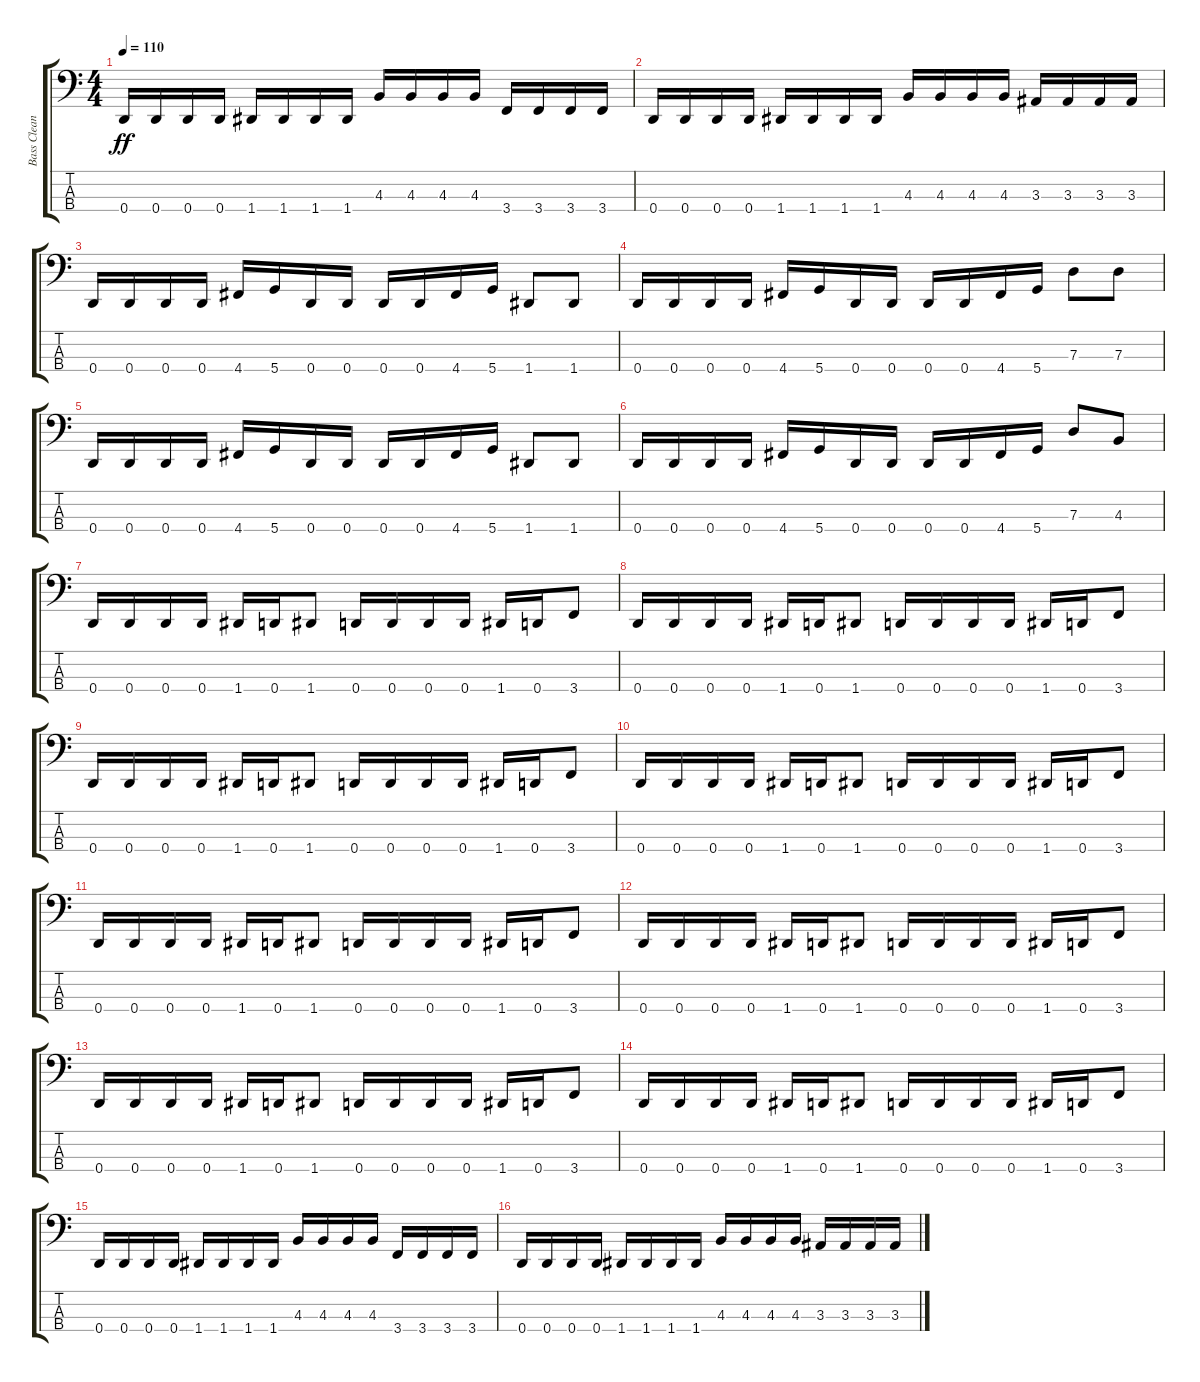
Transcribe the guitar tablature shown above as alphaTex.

\track ("Bass Clean" "Bass Clean") {instrument electricbasspick}
\staff {score tabs}
\tuning (F2 C2 G1 D1) {hide}
\ts (4 4)
\tempo 110
\clef f4
\ks c
0.4.16{dy ff} 0.4.16 0.4.16 0.4.16 1.4.16 1.4.16 1.4.16 1.4.16 4.3.16 4.3.16 4.3.16 4.3.16 3.4.16 3.4.16 3.4.16 3.4.16 |
0.4.16 0.4.16 0.4.16 0.4.16 1.4.16 1.4.16 1.4.16 1.4.16 4.3.16 4.3.16 4.3.16 4.3.16 3.3.16 3.3.16 3.3.16 3.3.16 |
0.4.16 0.4.16 0.4.16 0.4.16 4.4.16 5.4.16 0.4.16 0.4.16 0.4.16 0.4.16 4.4.16 5.4.16 1.4.8 1.4.8 |
0.4.16 0.4.16 0.4.16 0.4.16 4.4.16 5.4.16 0.4.16 0.4.16 0.4.16 0.4.16 4.4.16 5.4.16 7.3.8 7.3.8 |
0.4.16 0.4.16 0.4.16 0.4.16 4.4.16 5.4.16 0.4.16 0.4.16 0.4.16 0.4.16 4.4.16 5.4.16 1.4.8 1.4.8 |
0.4.16 0.4.16 0.4.16 0.4.16 4.4.16 5.4.16 0.4.16 0.4.16 0.4.16 0.4.16 4.4.16 5.4.16 7.3.8 4.3.8 |
0.4.16 0.4.16 0.4.16 0.4.16 1.4.16 0.4.16 1.4.8 0.4.16 0.4.16 0.4.16 0.4.16 1.4.16 0.4.16 3.4.8 |
0.4.16 0.4.16 0.4.16 0.4.16 1.4.16 0.4.16 1.4.8 0.4.16 0.4.16 0.4.16 0.4.16 1.4.16 0.4.16 3.4.8 |
0.4.16 0.4.16 0.4.16 0.4.16 1.4.16 0.4.16 1.4.8 0.4.16 0.4.16 0.4.16 0.4.16 1.4.16 0.4.16 3.4.8 |
0.4.16 0.4.16 0.4.16 0.4.16 1.4.16 0.4.16 1.4.8 0.4.16 0.4.16 0.4.16 0.4.16 1.4.16 0.4.16 3.4.8 |
0.4.16 0.4.16 0.4.16 0.4.16 1.4.16 0.4.16 1.4.8 0.4.16 0.4.16 0.4.16 0.4.16 1.4.16 0.4.16 3.4.8 |
0.4.16 0.4.16 0.4.16 0.4.16 1.4.16 0.4.16 1.4.8 0.4.16 0.4.16 0.4.16 0.4.16 1.4.16 0.4.16 3.4.8 |
0.4.16 0.4.16 0.4.16 0.4.16 1.4.16 0.4.16 1.4.8 0.4.16 0.4.16 0.4.16 0.4.16 1.4.16 0.4.16 3.4.8 |
0.4.16 0.4.16 0.4.16 0.4.16 1.4.16 0.4.16 1.4.8 0.4.16 0.4.16 0.4.16 0.4.16 1.4.16 0.4.16 3.4.8 |
0.4.16 0.4.16 0.4.16 0.4.16 1.4.16 1.4.16 1.4.16 1.4.16 4.3.16 4.3.16 4.3.16 4.3.16 3.4.16 3.4.16 3.4.16 3.4.16 |
0.4.16 0.4.16 0.4.16 0.4.16 1.4.16 1.4.16 1.4.16 1.4.16 4.3.16 4.3.16 4.3.16 4.3.16 3.3.16 3.3.16 3.3.16 3.3.16
